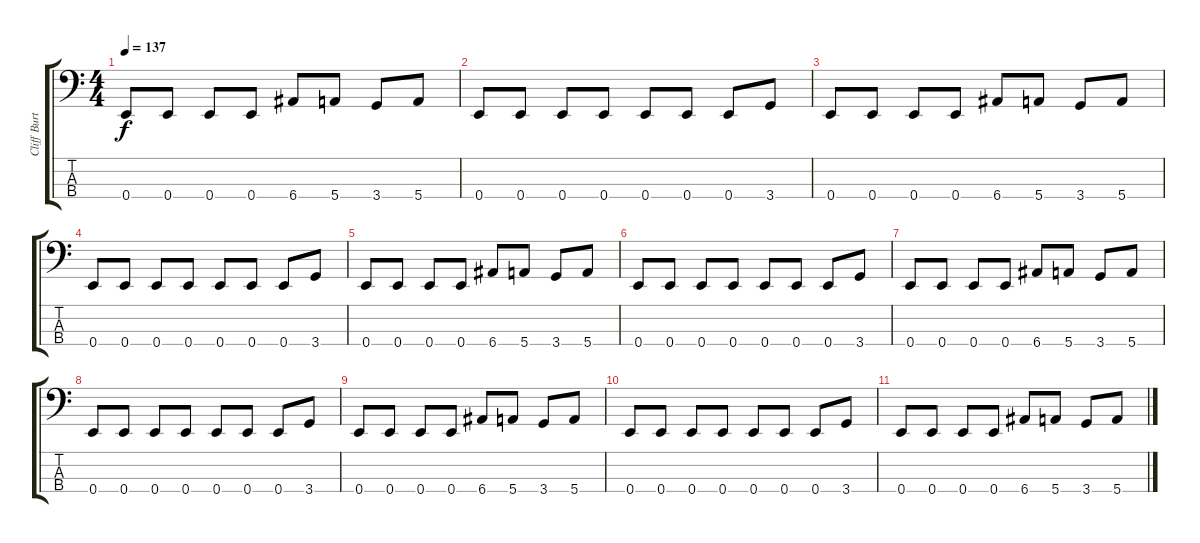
\track ("Cliff Burton" "Cliff Burt") {instrument electricbasspick}
\staff {score tabs}
\tuning (G2 D2 A1 E1) {hide}
\ts (4 4)
\tempo 137
\clef f4
\ks c
0.4.8{dy f} 0.4.8 0.4.8 0.4.8 6.4.8 5.4.8 3.4.8 5.4.8 |
0.4.8 0.4.8 0.4.8 0.4.8 0.4.8 0.4.8 0.4.8 3.4.8 |
0.4.8 0.4.8 0.4.8 0.4.8 6.4.8 5.4.8 3.4.8 5.4.8 |
0.4.8 0.4.8 0.4.8 0.4.8 0.4.8 0.4.8 0.4.8 3.4.8 |
0.4.8 0.4.8 0.4.8 0.4.8 6.4.8 5.4.8 3.4.8 5.4.8 |
0.4.8 0.4.8 0.4.8 0.4.8 0.4.8 0.4.8 0.4.8 3.4.8 |
0.4.8 0.4.8 0.4.8 0.4.8 6.4.8 5.4.8 3.4.8 5.4.8 |
0.4.8 0.4.8 0.4.8 0.4.8 0.4.8 0.4.8 0.4.8 3.4.8 |
0.4.8 0.4.8 0.4.8 0.4.8 6.4.8 5.4.8 3.4.8 5.4.8 |
0.4.8 0.4.8 0.4.8 0.4.8 0.4.8 0.4.8 0.4.8 3.4.8 |
0.4.8 0.4.8 0.4.8 0.4.8 6.4.8 5.4.8 3.4.8 5.4.8
